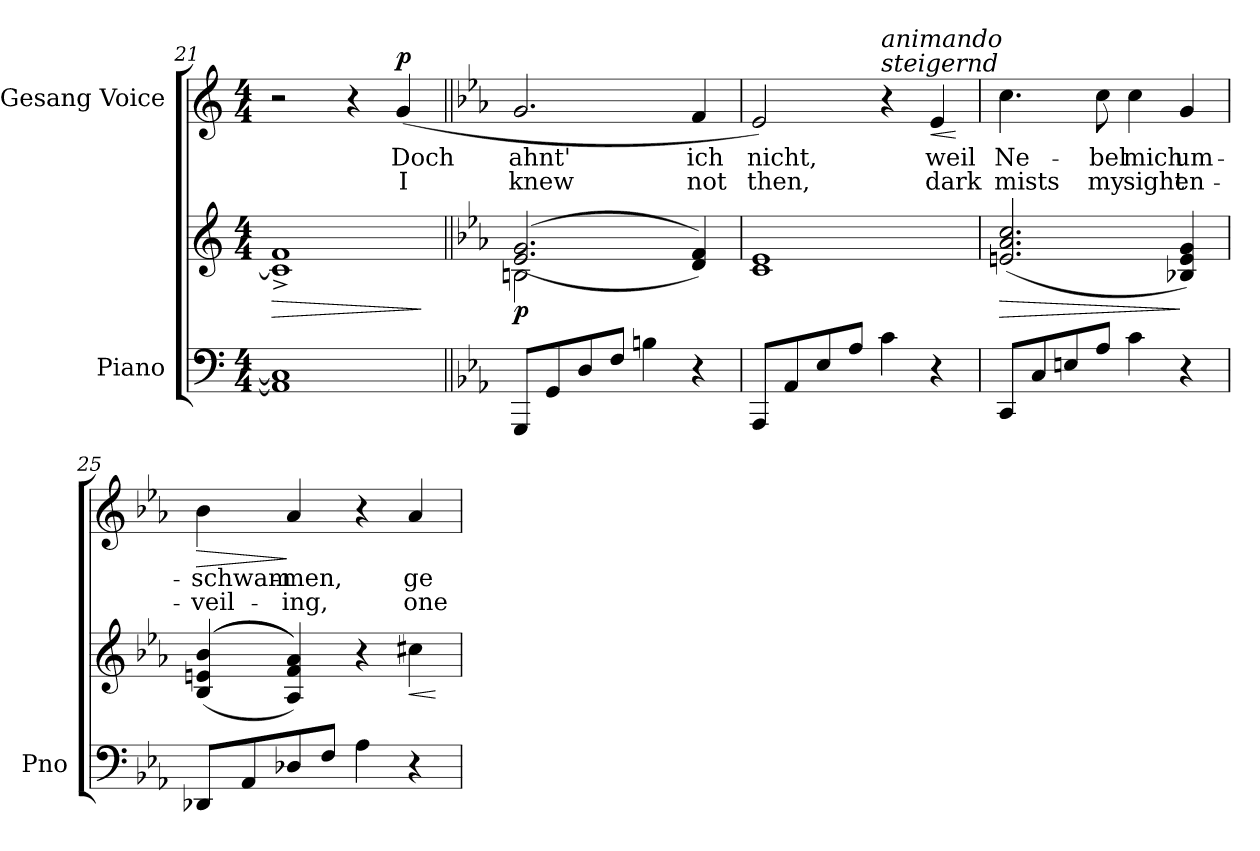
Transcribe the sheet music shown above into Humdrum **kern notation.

**kern	**kern	**dynam	**kern	**text	**text	**dynam
*part2	*part2	*part2	*part1	*part1	*part1	*part1
*staff3	*staff2	*staff2/3	*staff1	*staff1	*staff1	*staff1
*I"Piano	*	*	*I"Gesang Voice	*	*	*
*I'Pno	*	*	*	*	*	*
*clefF4	*clefG2	*	*clefG2	*	*	*
*k[]	*k[]	*	*k[]	*	*	*
*M4/4	*M4/4	*	*M4/4	*	*	*
=21	=21	=21	=21	=21	=21	=21
!	!	!LO:HP:b	!	!	!	!
1AA-] 1C]	1c]^ 1f^	>	2r	.	.	.
.	.	.	4r	.	.	.
!	!	!	!	!LO:LY:b	!LO:LY:b	!LO:DY:a
.	.	.	(4g/	Doch	I	p
.	.	]	.	.	.	.
!!LO:LB:g=z
=22||	=22||	=22||	=22||	=22||	=22||	=22||
*k[b-e-a-]	*k[b-e-a-]	*	*k[b-e-a-]	*	*	*
*	*^	*	*	*	*	*
!	!	!	!LO:DY:b	!	!LO:LY:b	!LO:LY:b	!
8GGG/L	(>(>2.e-/ 2.g/	2Bn\	p	2.g/	ahnt'	knew	.
8GG/	.	.	.	.	.	.	.
8D/	.	.	.	.	.	.	.
8F/J	.	.	.	.	.	.	.
4Bn\	.	2rgyy	.	.	.	.	.
!	!	!	!	!	!LO:LY:b	!LO:LY:b	!
4r	4d/ 4f/))	.	.	4f/	ich	not	.
*	*v	*v	*	*	*	*	*
=23	=23	=23	=23	=23	=23	=23
!	!	!	!	!LO:LY:b	!LO:LY:b	!
8AAA-/L	1c 1e-	.	2e-/)	nicht,	then,	.
8AA-/	.	.	.	.	.	.
8E-/	.	.	.	.	.	.
8A-/J	.	.	.	.	.	.
!	!	!	!LO:TX:a:i:t=steigernd	!	!	!
!	!	!	!LO:TX:a:i:t=animando	!	!	!
4c\	.	.	4r	.	.	.
!	!	!	!	!LO:LY:b	!LO:LY:b	!LO:HP:b
4r	.	.	4e-/	weil	dark	<
.	.	.	.	.	.	[
=24	=24	=24	=24	=24	=24	=24
!	!	!LO:HP:b	!	!LO:LY:b	!LO:LY:b	!
8CC/L	(>2.en/ 2.a-/ 2.cc/	>	4.cc\	Ne-	mists	.
8C/	.	.	.	.	.	.
8En/	.	.	.	.	.	.
!	!	!	!	!LO:LY:b	!LO:LY:b	!
8A-/J	.	.	8cc\	-bel	my	.
!	!	!	!	!LO:LY:b	!LO:LY:b	!
4c\	.	.	4cc\	mich	sight	.
!	!	!	!	!LO:LY:b	!LO:LY:b	!
4r	4B-X/ 4e/ 4g/)	]	4g/	um-	en-	.
=25	=25	=25	=25	=25	=25	=25
!	!	!	!	!LO:LY:b	!LO:LY:b	!LO:HP:b
8DD-X/L	(>(>(4B-/ 4en/ 4b-/	.	4b-\	-schwam-	-veil-	>
8AA-/	.	.	.	.	.	.
!	!	!	!	!LO:LY:b	!LO:LY:b	!
8D-X/	4A-/ 4f/ 4a-/)))	.	4a-/	-men,	-ing,	]
8F/J	.	.	.	.	.	.
4A-\	4r	.	4r	.	.	.
!	!	!LO:HP:b	!	!LO:LY:b	!LO:LY:b	!
4r	4cc#X\	<	4a-/	ge-	one	.
.	.	[	.	.	.	.
=	=	=	=	=	=	=
*-	*-	*-	*-	*-	*-	*-
